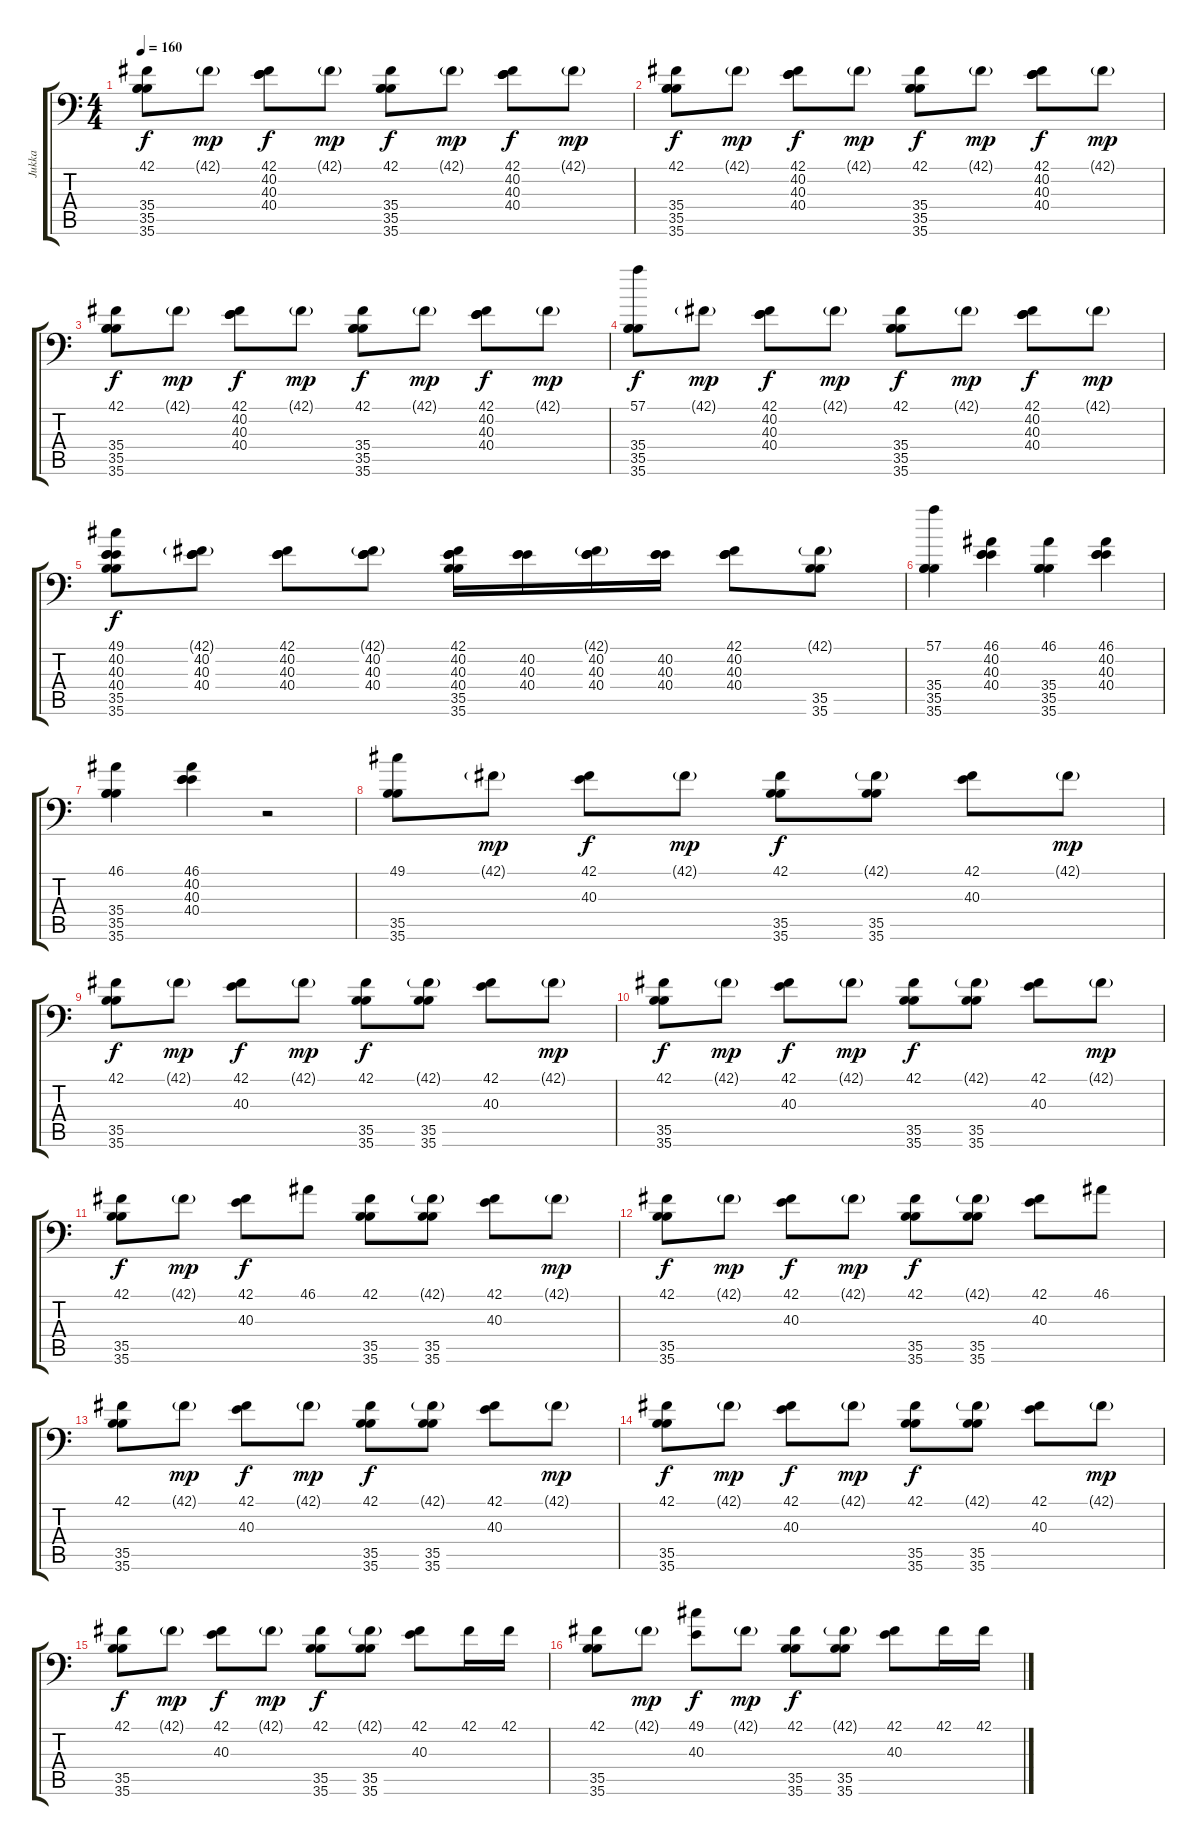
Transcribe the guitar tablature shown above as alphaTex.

\track ("Jukka" "Jukka") {instrument acousticgrandpiano}
\staff {score tabs}
\tuning (C-1 C-1 C-1 C-1 C-1 C-1) {hide}
\ts (4 4)
\tempo 160
\clef f4
\ks c
(42.1 35.4 35.5 35.6).8{dy f} 42.1{g}.8{dy mp} (42.1 40.2 40.3 40.4).8{dy f} 42.1{g}.8{dy mp} (42.1 35.4 35.5 35.6).8{dy f} 42.1{g}.8{dy mp} (42.1 40.2 40.3 40.4).8{dy f} 42.1{g}.8{dy mp} |
(42.1 35.4 35.5 35.6).8{dy f} 42.1{g}.8{dy mp} (42.1 40.2 40.3 40.4).8{dy f} 42.1{g}.8{dy mp} (42.1 35.4 35.5 35.6).8{dy f} 42.1{g}.8{dy mp} (42.1 40.2 40.3 40.4).8{dy f} 42.1{g}.8{dy mp} |
(42.1 35.4 35.5 35.6).8{dy f} 42.1{g}.8{dy mp} (42.1 40.2 40.3 40.4).8{dy f} 42.1{g}.8{dy mp} (42.1 35.4 35.5 35.6).8{dy f} 42.1{g}.8{dy mp} (42.1 40.2 40.3 40.4).8{dy f} 42.1{g}.8{dy mp} |
(57.1 35.4 35.5 35.6).8{dy f} 42.1{g}.8{dy mp} (42.1 40.2 40.3 40.4).8{dy f} 42.1{g}.8{dy mp} (42.1 35.4 35.5 35.6).8{dy f} 42.1{g}.8{dy mp} (42.1 40.2 40.3 40.4).8{dy f} 42.1{g}.8{dy mp} |
(49.1 40.2 40.3 40.4 35.5 35.6).8{dy f} (42.1{g} 40.2 40.3 40.4).8 (42.1 40.2 40.3 40.4).8 (42.1{g} 40.2 40.3 40.4).8 (42.1 40.2 40.3 40.4 35.5 35.6).16 (40.2 40.3 40.4).16 (42.1{g} 40.2 40.3 40.4).16 (40.2 40.3 40.4).16 (42.1 40.2 40.3 40.4).8 (42.1{g} 35.5 35.6).8 |
(57.1 35.4 35.5 35.6).4 (46.1 40.2 40.3 40.4).4 (46.1 35.4 35.5 35.6).4 (46.1 40.2 40.3 40.4).4 |
(46.1 35.4 35.5 35.6).4 (46.1 40.2 40.3 40.4).4 r.2 |
(49.1 35.5 35.6).8 42.1{g}.8{dy mp} (42.1 40.3).8{dy f} 42.1{g}.8{dy mp} (42.1 35.5 35.6).8{dy f} (42.1{g} 35.5 35.6).8 (42.1 40.3).8 42.1{g}.8{dy mp} |
(42.1 35.5 35.6).8{dy f} 42.1{g}.8{dy mp} (42.1 40.3).8{dy f} 42.1{g}.8{dy mp} (42.1 35.5 35.6).8{dy f} (42.1{g} 35.5 35.6).8 (42.1 40.3).8 42.1{g}.8{dy mp} |
(42.1 35.5 35.6).8{dy f} 42.1{g}.8{dy mp} (42.1 40.3).8{dy f} 42.1{g}.8{dy mp} (42.1 35.5 35.6).8{dy f} (42.1{g} 35.5 35.6).8 (42.1 40.3).8 42.1{g}.8{dy mp} |
(42.1 35.5 35.6).8{dy f} 42.1{g}.8{dy mp} (42.1 40.3).8{dy f} 46.1.8 (42.1 35.5 35.6).8 (42.1{g} 35.5 35.6).8 (42.1 40.3).8 42.1{g}.8{dy mp} |
(42.1 35.5 35.6).8{dy f} 42.1{g}.8{dy mp} (42.1 40.3).8{dy f} 42.1{g}.8{dy mp} (42.1 35.5 35.6).8{dy f} (42.1{g} 35.5 35.6).8 (42.1 40.3).8 46.1.8 |
(42.1 35.5 35.6).8 42.1{g}.8{dy mp} (42.1 40.3).8{dy f} 42.1{g}.8{dy mp} (42.1 35.5 35.6).8{dy f} (42.1{g} 35.5 35.6).8 (42.1 40.3).8 42.1{g}.8{dy mp} |
(42.1 35.5 35.6).8{dy f} 42.1{g}.8{dy mp} (42.1 40.3).8{dy f} 42.1{g}.8{dy mp} (42.1 35.5 35.6).8{dy f} (42.1{g} 35.5 35.6).8 (42.1 40.3).8 42.1{g}.8{dy mp} |
(42.1 35.5 35.6).8{dy f} 42.1{g}.8{dy mp} (42.1 40.3).8{dy f} 42.1{g}.8{dy mp} (42.1 35.5 35.6).8{dy f} (42.1{g} 35.5 35.6).8 (42.1 40.3).8 42.1.16 42.1.16 |
(42.1 35.5 35.6).8 42.1{g}.8{dy mp} (49.1 40.3).8{dy f} 42.1{g}.8{dy mp} (42.1 35.5 35.6).8{dy f} (42.1{g} 35.5 35.6).8 (42.1 40.3).8 42.1.16 42.1.16
